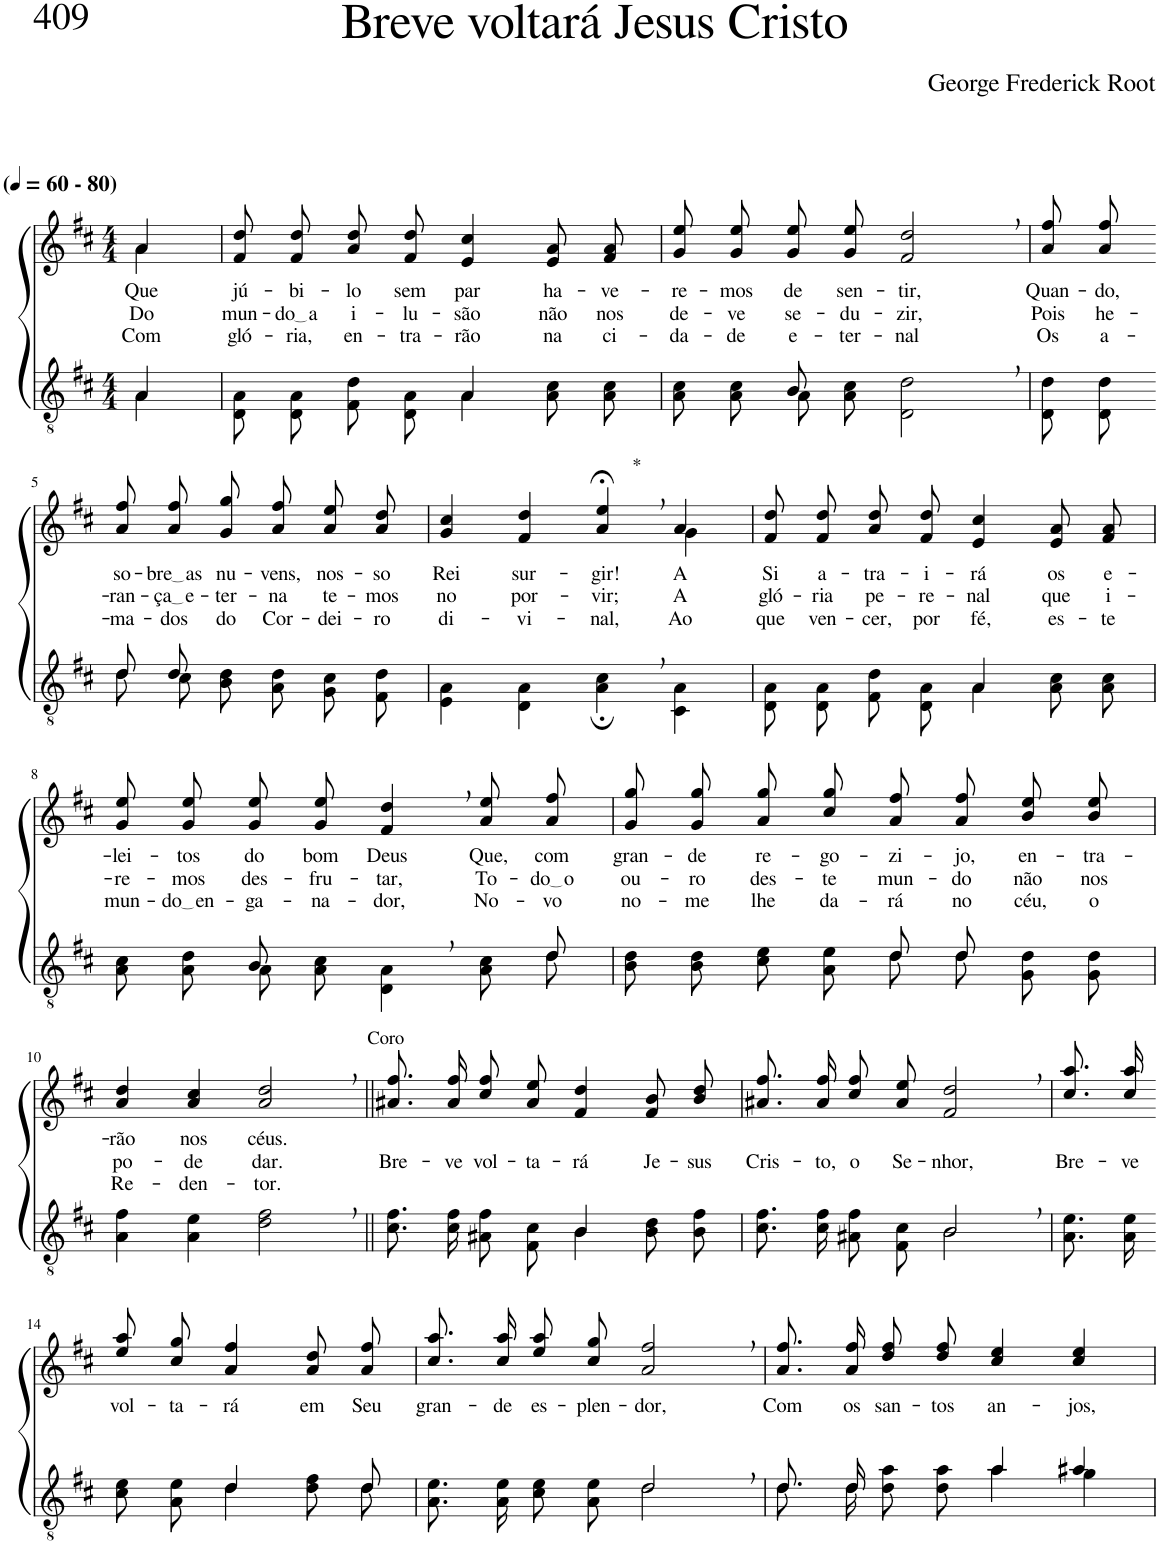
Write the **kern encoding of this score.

**kern	**kern	**text	**text	**text
*part2	*part1	*part1	*part1	*part1
*staff2	*staff1	*staff1	*staff1	*staff1
*I"Parte III e IV	*I"Parte I e II	*	*	*
*clefGv2	*clefG2	*	*	*
*Trd4c7	*Trd4c7	*	*	*
*k[f#c#]	*k[f#c#]	*	*	*
*M4/4	*M4/4	*	*	*
*MM60	*MM60	*	*	*
=1	=1	=1	=1	=1
*^	*^	*	*	*
!	!	!LO:TX:a:B:t=(	!	!	!	!
!	!	!LO:TX:a:B:t=- 80)	!	!	!	!
!	!	!	!	!LO:LY:b	!LO:LY:b	!LO:LY:b
4A\	4A/	4a/	4a\	Que	Do	Com
=2	=2	=2	=2	=2	=2	=2
!	!	!	!	!LO:LY:b	!LO:LY:b	!LO:LY:b
*	*	*v	*v	*	*	*
2ryy	8D/ 8A/L	8f#/ 8dd/L	jú-	mun-	gló-
!	!	!	!LO:LY:b	!LO:LY:b	!LO:LY:b
.	8D/ 8A/J	8f#/ 8dd/J	-bi-	do a	-ria,
!	!	!	!LO:LY:b	!LO:LY:b	!LO:LY:b
.	8F#/ 8d/L	8a\ 8dd\L	-lo	i-	en-
!	!	!	!LO:LY:b	!LO:LY:b	!LO:LY:b
.	8D/ 8A/J	8f#\ 8dd\J	sem	-lu-	-tra-
!	!	!	!LO:LY:b	!LO:LY:b	!LO:LY:b
4A/	4A\	4e/ 4cc#/	par	-são	-rão
!	!	!	!LO:LY:b	!LO:LY:b	!LO:LY:b
4ryy	8A\ 8c#\L	8e/ 8a/L	ha-	não	na
!	!	!	!LO:LY:b	!LO:LY:b	!LO:LY:b
.	8A\ 8c#\J	8f#/ 8a/J	-ve-	nos	ci-
=3	=3	=3	=3	=3	=3
!	!	!	!LO:LY:b	!LO:LY:b	!LO:LY:b
4ryy	8A\ 8c#\L	8g\ 8ee\L	-re-	de-	-da-
!	!	!	!LO:LY:b	!LO:LY:b	!LO:LY:b
.	8A\ 8c#\J	8g\ 8ee\J	-mos	-ve	-de
!	!	!	!LO:LY:b	!LO:LY:b	!LO:LY:b
8B/	8A\L	8g\ 8ee\L	de	se-	e-
!	!	!	!LO:LY:b	!LO:LY:b	!LO:LY:b
2ryy	8A\ 8c#\J	8g\ 8ee\J	sen-	-du-	-ter-
!	!	!	!LO:LY:b	!LO:LY:b	!LO:LY:b
.	2D\ 2d\	2f#/, 2dd/,	-tir,	-zir,	-nal
8ryy	.	.	.	.	.
*v	*v	*	*	*	*
=4	=4	=4	=4	=4
!	!	!LO:LY:b	!LO:LY:b	!LO:LY:b
8D/ 8d/L	8a\ 8ff#\L	Quan-	Pois	Os
!	!	!LO:LY:b	!LO:LY:b	!LO:LY:b
8D/ 8d/J	8a\ 8ff#\J	-do,	he-	a-
!!LO:LB:g=z
=5-	=5-	=5-	=5-	=5-
*^	*	*	*	*
!	!	!	!LO:LY:b	!LO:LY:b	!LO:LY:b
8d/L	8d\L	8a\ 8ff#\L	so-	-ran-	-ma-
!	!	!	!LO:LY:b	!LO:LY:b	!LO:LY:b
8d/J	8c#\J	8a\ 8ff#\J	bre as	ça e	-dos
!	!	!	!LO:LY:b	!LO:LY:b	!LO:LY:b
2ryy	8B\ 8d\L	8g\ 8gg\L	nu-	-ter-	do
!	!	!	!LO:LY:b	!LO:LY:b	!LO:LY:b
.	8A\ 8d\J	8a\ 8ff#\J	-vens,	-na	Cor-
!	!	!	!LO:LY:b	!LO:LY:b	!LO:LY:b
.	8G\ 8c#\L	8a\ 8ee\L	nos-	te-	-dei-
!	!	!	!LO:LY:b	!LO:LY:b	!LO:LY:b
.	8F#\ 8d\J	8a\ 8dd\J	-so	-mos	-ro
=6	=6	=6	=6	=6	=6
!	!	!	!LO:LY:b	!LO:LY:b	!LO:LY:b
*v	*v	*^	*	*	*
4E\ 4A\	4g/ 4cc#/	2.ryy	Rei	no	di-
!	!	!	!LO:LY:b	!LO:LY:b	!LO:LY:b
4D\ 4A\	4f#/ 4dd/	.	sur-	por-	-vi-
!	!LO:TX:a:t=*	!	!	!	!
!	!	!	!LO:LY:b	!LO:LY:b	!LO:LY:b
4A\;, 4c#\;,	4a/;<, 4ee/;<,	.	-gir!	-vir;	-nal,-
!	!	!	!LO:LY:b	!LO:LY:b	!LO:LY:b
4C#\ 4A\	4a/	4g\	A	A	-Ao
=7	=7	=7	=7	=7	=7
*^	*	*	*	*	*
!	!	!	!	!LO:LY:b	!LO:LY:b	!LO:LY:b
*	*	*v	*v	*	*	*
2ryy	8D/ 8A/L	8f#/ 8dd/L	Si	gló-	que
!	!	!	!LO:LY:b	!LO:LY:b	!LO:LY:b
.	8D/ 8A/J	8f#/ 8dd/J	a-	-ria	ven-
!	!	!	!LO:LY:b	!LO:LY:b	!LO:LY:b
.	8F#/ 8d/L	8a\ 8dd\L	-tra-	pe-	-cer,
!	!	!	!LO:LY:b	!LO:LY:b	!LO:LY:b
.	8D/ 8A/J	8f#\ 8dd\J	-i-	-re-	por
!	!	!	!LO:LY:b	!LO:LY:b	!LO:LY:b
4A/	4A\	4e/ 4cc#/	-rá	-nal	fé,
!	!	!	!LO:LY:b	!LO:LY:b	!LO:LY:b
4ryy	8A\ 8c#\L	8e/ 8a/L	os	que	es-
!	!	!	!LO:LY:b	!LO:LY:b	!LO:LY:b
.	8A\ 8c#\J	8f#/ 8a/J	e-	i-	-te
!!LO:LB:g=z
=8	=8	=8	=8	=8	=8
!	!	!	!LO:LY:b	!LO:LY:b	!LO:LY:b
4ryy	8A\ 8c#\L	8g\ 8ee\L	-lei-	-re-	mun-
!	!	!	!LO:LY:b	!LO:LY:b	!LO:LY:b
.	8A\ 8d\J	8g\ 8ee\J	-tos	-mos	do en
!	!	!	!LO:LY:b	!LO:LY:b	!LO:LY:b
8B/	8A\L	8g\ 8ee\L	do	des-	-ga-
!	!	!	!LO:LY:b	!LO:LY:b	!LO:LY:b
2ryy	8A\ 8c#\J	8g\ 8ee\J	bom	-fru-	-na-
!	!	!	!LO:LY:b	!LO:LY:b	!LO:LY:b
.	4D\ 4A\	4f#/, 4dd/,	Deus	-tar,	-dor,
!	!	!	!LO:LY:b	!LO:LY:b	!LO:LY:b
.	8A\ 8c#\L	8a\ 8ee\L	Que,	To-	No-
!	!	!	!LO:LY:b	!LO:LY:b	!LO:LY:b
8d/	8d\J	8a\ 8ff#\J	com	do o	-vo
=9	=9	=9	=9	=9	=9
!	!	!	!LO:LY:b	!LO:LY:b	!LO:LY:b
2ryy	8B\ 8d\L	8g\ 8gg\L	gran-	ou-	no-
!	!	!	!LO:LY:b	!LO:LY:b	!LO:LY:b
.	8B\ 8d\J	8g\ 8gg\J	-de	-ro	-me
!	!	!	!LO:LY:b	!LO:LY:b	!LO:LY:b
.	8c#\ 8e\L	8a\ 8gg\L	re-	des-	lhe
!	!	!	!LO:LY:b	!LO:LY:b	!LO:LY:b
.	8A\ 8e\J	8cc#\ 8gg\J	-go-	-te	da-
!	!	!	!LO:LY:b	!LO:LY:b	!LO:LY:b
8d/L	8d\L	8a\ 8ff#\L	-zi-	mun-	-rá
!	!	!	!LO:LY:b	!LO:LY:b	!LO:LY:b
8d/J	8d\J	8a\ 8ff#\J	-jo,	-do	no
!	!	!	!LO:LY:b	!LO:LY:b	!LO:LY:b
4ryy	8G\ 8d\L	8b\ 8ee\L	en-	não	céu,
!	!	!	!LO:LY:b	!LO:LY:b	!LO:LY:b
.	8G\ 8d\J	8b\ 8ee\J	-tra-	nos	o
!!LO:LB:g=z
=10	=10	=10	=10	=10	=10
!	!	!	!LO:LY:b	!LO:LY:b	!LO:LY:b
*v	*v	*	*	*	*
4A\ 4f#\	4a/ 4dd/	-rão	po-	Re-
!	!	!LO:LY:b	!LO:LY:b	!LO:LY:b
4A\ 4e\	4a/ 4cc#/	nos	-de	-den-
!	!LO:TX:a:t=Coro	!	!	!
!	!	!LO:LY:b	!LO:LY:b	!LO:LY:b
2d\, 2f#\,	2a/, 2dd/,	céus.	dar.	-tor.
=11||	=11||	=11||	=11||	=11||
*^	*	*	*	*
!	!	!	!	!LO:LY:b	!
8.c#\ 8.f#\L	2ryy	8.a#X\ 8.ff#\L	.	Bre-	.
!	!	!	!	!LO:LY:b	!
16c#\ 16f#\Jk	.	16a#\ 16ff#\Jk	.	-ve	.
!	!	!	!	!LO:LY:b	!
8A#X\ 8f#\L	.	8cc#\ 8ff#\L	.	vol-	.
!	!	!	!	!LO:LY:b	!
8F#\ 8c#\J	.	8a#\ 8ee\J	.	-ta-	.
!	!	!	!	!LO:LY:b	!
4B\	4B/	4f#/ 4dd/	.	-rá	.
!	!	!	!	!LO:LY:b	!
8B\ 8d\L	4ryy	8f#/ 8b/L	.	Je-	.
!	!	!	!	!LO:LY:b	!
8B\ 8f#\J	.	8b/ 8dd/J	.	-sus	.
=12	=12	=12	=12	=12	=12
!	!	!	!	!LO:LY:b	!
8.c#\ 8.f#\L	2ryy	8.a#X\ 8.ff#\L	.	Cris-	.
!	!	!	!	!LO:LY:b	!
16c#\ 16f#\Jk	.	16a#\ 16ff#\Jk	.	-to,	.
!	!	!	!	!LO:LY:b	!
8A#X\ 8f#\L	.	8cc#\ 8ff#\L	.	o	.
!	!	!	!	!LO:LY:b	!
8F#\ 8c#\J	.	8a#\ 8ee\J	.	Se-	.
!	!	!	!	!LO:LY:b	!
2B,\	2B/	2f#/, 2dd/,	.	-nhor,	.
=13	=13	=13	=13	=13	=13
!	!	!	!	!LO:LY:b	!
*v	*v	*	*	*	*
8.A\ 8.e\L	8.cc#\ 8.aa\L	.	Bre-	.
!	!	!	!LO:LY:b	!
16A\ 16e\Jk	16cc#\ 16aa\Jk	.	-ve	.
!!LO:LB:g=z
=14-	=14-	=14-	=14-	=14-
*^	*	*	*	*
!	!	!	!LO:LY:b	!	!
4ryy	8c#\ 8e\L	8ee\ 8aa\L	vol-	.	.
!	!	!	!LO:LY:b	!	!
.	8A\ 8e\J	8cc#\ 8gg\J	-ta-	.	.
!	!	!	!LO:LY:b	!	!
4d/	4d\	4a/ 4ff#/	-rá	.	.
!	!	!	!LO:LY:b	!	!
8ryy	8d\ 8f#\L	8a\ 8dd\L	em	.	.
!	!	!	!LO:LY:b	!	!
8d/	8d\J	8a\ 8ff#\J	Seu	.	.
=15	=15	=15	=15	=15	=15
!	!	!	!LO:LY:b	!	!
2ryy	8.A\ 8.e\L	8.cc#\ 8.aa\L	gran-	.	.
!	!	!	!LO:LY:b	!	!
.	16A\ 16e\Jk	16cc#\ 16aa\Jk	-de	.	.
!	!	!	!LO:LY:b	!	!
.	8c#\ 8e\L	8ee\ 8aa\L	es-	.	.
!	!	!	!LO:LY:b	!	!
.	8A\ 8e\J	8cc#\ 8gg\J	-plen-	.	.
!	!	!	!LO:LY:b	!	!
2d,/	2d\	2a/, 2ff#/,	-dor,	.	.
=16	=16	=16	=16	=16	=16
!	!	!	!LO:LY:b	!	!
8.d/L	8.d\L	8.a\ 8.ff#\L	Com	.	.
!	!	!	!LO:LY:b	!	!
16d/Jk	16d\Jk	16a\ 16ff#\Jk	os	.	.
!	!	!	!LO:LY:b	!	!
4ryy	8d\ 8a\L	8dd\ 8ff#\L	san-	.	.
!	!	!	!LO:LY:b	!	!
.	8d\ 8a\J	8dd\ 8ff#\J	-tos	.	.
!	!	!	!LO:LY:b	!	!
4a/	4a\	4cc#/ 4ee/	an-	.	.
!	!	!	!LO:LY:b	!	!
4a#X/	4g\	4cc#/ 4ee/	-jos,	.	.
*v	*v	*	*	*	*
=	=	=	=	=
*-	*-	*-	*-	*-
